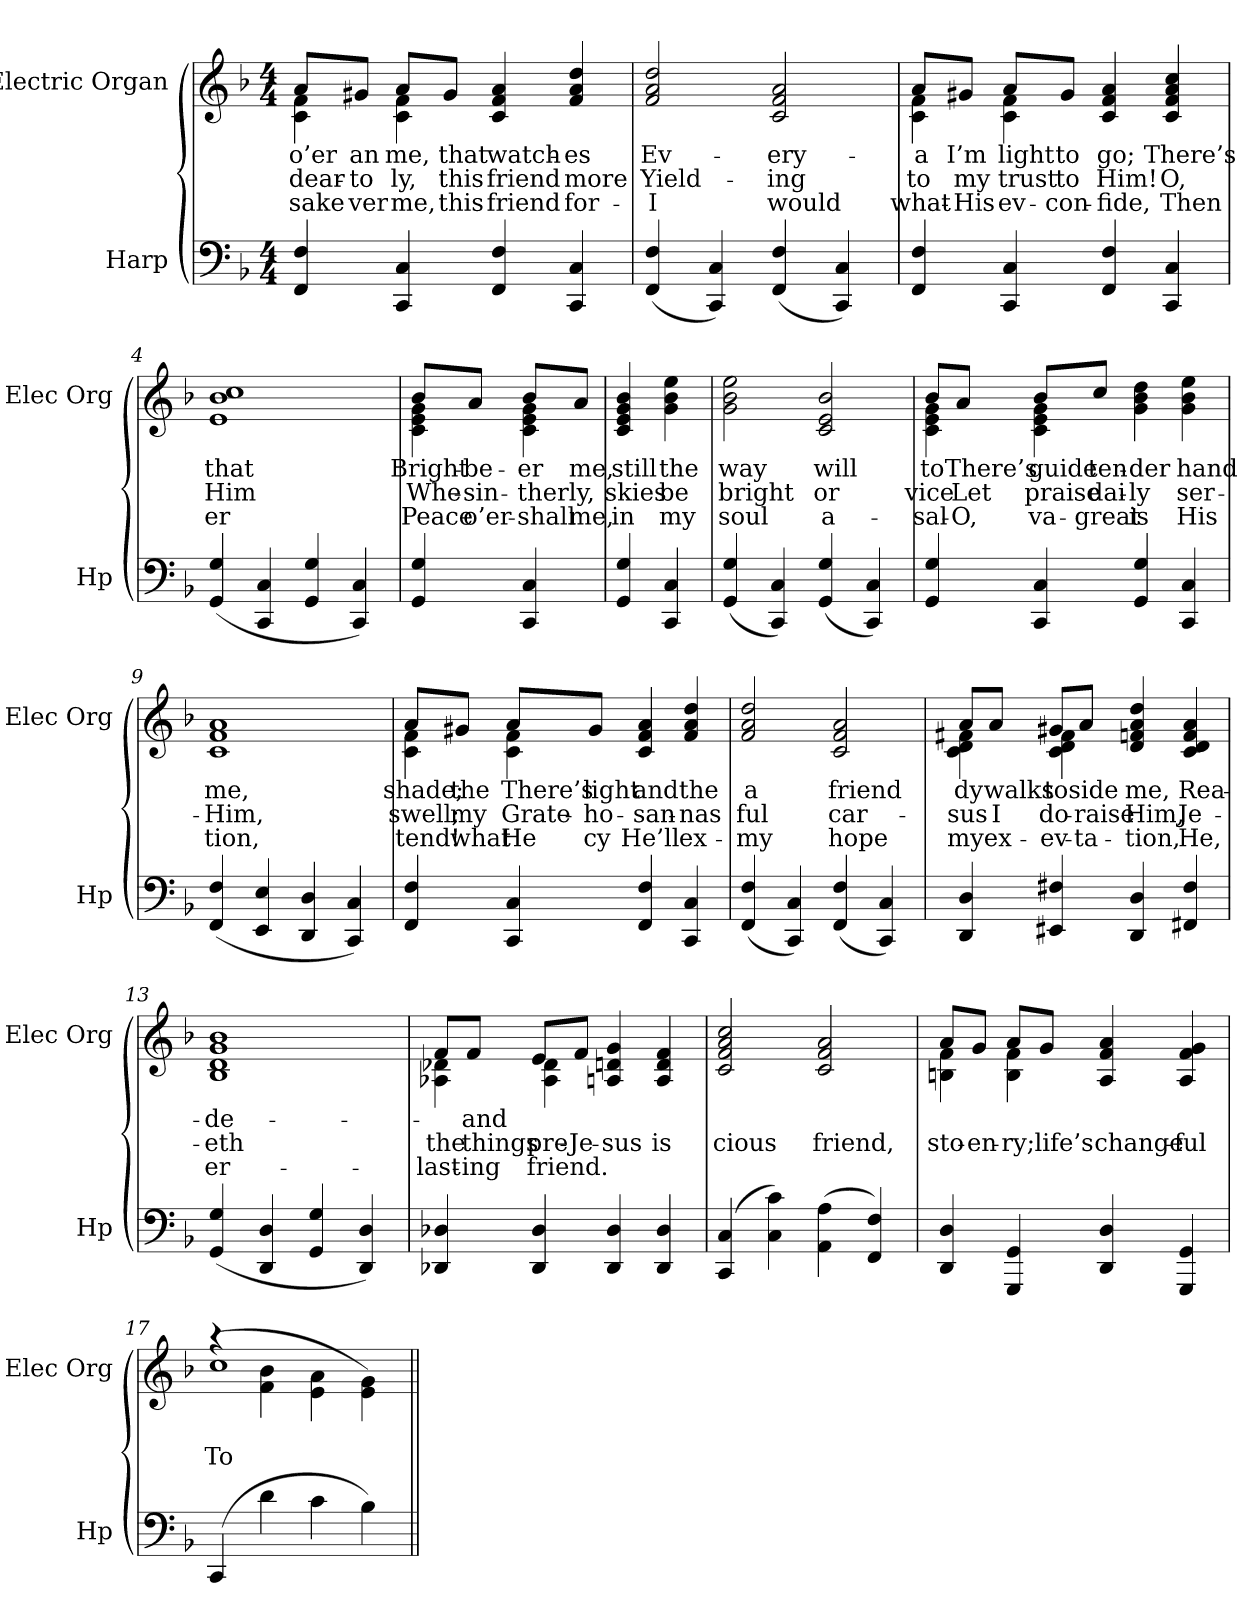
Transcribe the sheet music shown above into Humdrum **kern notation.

**kern	**kern	**text	**text	**text
*part2	*part1	*part1	*part1	*part1
*staff2	*staff1	*staff1	*staff1	*staff1
*I"Harp	*I"Electric Organ	*	*	*
*I'Hp	*I'Elec Org	*	*	*
*clefF4	*clefG2	*	*	*
*k[b-]	*k[b-]	*	*	*
*F:	*F:	*	*	*
*M4/4	*M4/4	*	*	*
=1	=1	=1	=1	=1
*	*^	*	*	*
4FF 4F	8a/L	4c 4f	o’er	dear-	-sake
.	8g#X/J	.	an	to	-ver
4CC 4C	8a/L	4c 4f	me,	-ly,	me,
.	8g#/J	.	that	this	this
4FF 4F	4c 4f 4a	2ryy	watch-	friend	friend
4CC 4C	4f 4a 4dd	.	-es	more	for-
*	*v	*v	*	*	*
=2	=2	=2	=2	=2
(4FF 4F	2f 2a 2dd	Ev-	Yield-	I
4CC 4C)	.	.	.	.
(4FF 4F	2c 2f 2a	-ery-	-ing	would
4CC 4C)	.	.	.	.
=3	=3	=3	=3	=3
*	*^	*	*	*
4FF 4F	8a/L	4c 4f	a	to	what-
.	8g#X/J	.	I’m	my	His
4CC 4C	8a/L	4c 4f	light	trust	-ev-
.	8g#/J	.	to	to	con-
4FF 4F	4c 4f 4a	2ryy	go;	Him!	-fide,
4CC 4C	4c 4f 4a 4cc	.	There’s	O,	Then
*	*v	*v	*	*	*
=4	=4	=4	=4	=4
(4GG 4G	1e/ 1b-/ 1cc/	that	Him	-er
4CC 4C	.	.	.	.
4GG 4G	.	.	.	.
4CC 4C)	.	.	.	.
=5	=5	=5	=5	=5
*	*^	*	*	*
4GG 4G	8b-/L	4c 4e 4g	Bright-	Whe-	Peace
.	8a/J	.	be-	sin-	o’er-
4CC 4C	8b-/L	4c 4e 4g	-er	-ther	shall
.	8a/J	.	me,	-ly,	me,
*	*v	*v	*	*	*
=6	=6	=6	=6	=6
4GG 4G	4c 4e 4g 4b-	still	skies	in
4CC 4C	4g 4b- 4ee	the	be	my
=7	=7	=7	=7	=7
(4GG 4G	2g 2b- 2ee	way	bright	soul
4CC 4C)	.	.	.	.
(4GG 4G	2c 2e 2b-	will	or	a-
4CC 4C)	.	.	.	.
=8	=8	=8	=8	=8
*	*^	*	*	*
4GG 4G	8b-/L	4c 4e 4g	to	-vice	sal-
.	8a/J	.	There’s	Let	O,
4CC 4C	8b-/L	4c 4e 4g	guide	praise	-va-
.	8cc/J	.	ten-	dai-	great
4GG 4G	4g 4b- 4dd	2ryy	-der	-ly	is
4CC 4C	4g 4b- 4ee	.	hand	ser-	His
*	*v	*v	*	*	*
=9	=9	=9	=9	=9
(4FF 4F	1c 1f 1a	me,	Him,	-tion,
4EE 4E	.	.	.	.
4DD 4D	.	.	.	.
4CC 4C)	.	.	.	.
=10	=10	=10	=10	=10
*	*^	*	*	*
4FF 4F	8a/L	4c 4f	shade;	swell;	-tend!
.	8g#X/J	.	the	my	what
4CC 4C	8a/L	4c 4f	There’s	Grate-	He
.	8g#/J	.	-light	ho-	-cy
4FF 4F	4c 4f 4a	2ryy	and	-san-	He’ll
4CC 4C	4f 4a 4dd	.	the	-nas	ex-
*	*v	*v	*	*	*
=11	=11	=11	=11	=11
(4FF 4F	2f 2a 2dd	a	-ful	my
4CC 4C)	.	.	.	.
(4FF 4F	2c 2f 2a	friend	car-	hope
4CC 4C)	.	.	.	.
=12	=12	=12	=12	=12
*	*^	*	*	*
4DD 4D	8a/L	4c 4d 4f#X	-dy	-sus	my
.	8a/J	.	walks	I	ex-
4EE#X 4F#X	8g#X/L	4c 4d 4f#	to	do-	ev-
.	8a/J	.	-side	raise	-ta-
4DD 4D	4d 4f 4a 4dd	2ryy	me,	Him,	-tion,
4FF#X 4F#	4c 4d 4f 4a	.	Rea-	Je-	He,
*	*v	*v	*	*	*
=13	=13	=13	=13	=13
(4GG 4G	1B- 1d 1g 1b-	de-	-eth	-er-
4DD 4D	.	.	.	.
4GG 4G	.	.	.	.
4DD 4D)	.	.	.	.
=14	=14	=14	=14	=14
*	*^	*	*	*
4DD-X 4D-X	8f/L	4A-X 4d-X	.	the	-last-
.	8f/J	.	and	things	-ing
4DD- 4D-	8e/L	4A- 4d-	.	pre-	friend.
.	8f/J	.	.	Je-	.
4DD- 4D-	4A 4d 4g	2ryy	.	-sus	.
4DD- 4D-	4A 4d 4f	.	.	is	.
*	*v	*v	*	*	*
=15	=15	=15	=15	=15
(4CC 4C	2c 2f 2a 2cc	.	-cious	.
4C 4c)	.	.	.	.
(4AA 4A	2c 2f 2a	.	friend,	.
4FF 4F)	.	.	.	.
=16	=16	=16	=16	=16
*	*^	*	*	*
4DD 4D	8a/L	4Bn 4f	.	sto-	.
.	8g/J	.	.	-en-	.
4GGG 4GG	8a/L	4B 4f	.	-ry;	.
.	8g/J	.	.	life’s	.
4DD 4D	4A 4f 4a	2ryy	.	change-	.
4GGG 4GG	4A 4f 4g	.	.	-ful	.
=17	=17	=17	=17	=17	=17
(4CC	(4r	1cc	.	To	.
4d	4f\ 4b-\	.	.	.	.
4c	4e\ 4a\	.	.	.	.
4B-)	4e\ 4g\)	.	.	.	.
*	*v	*v	*	*	*
=||	=||	=||	=||	=||
*-	*-	*-	*-	*-
